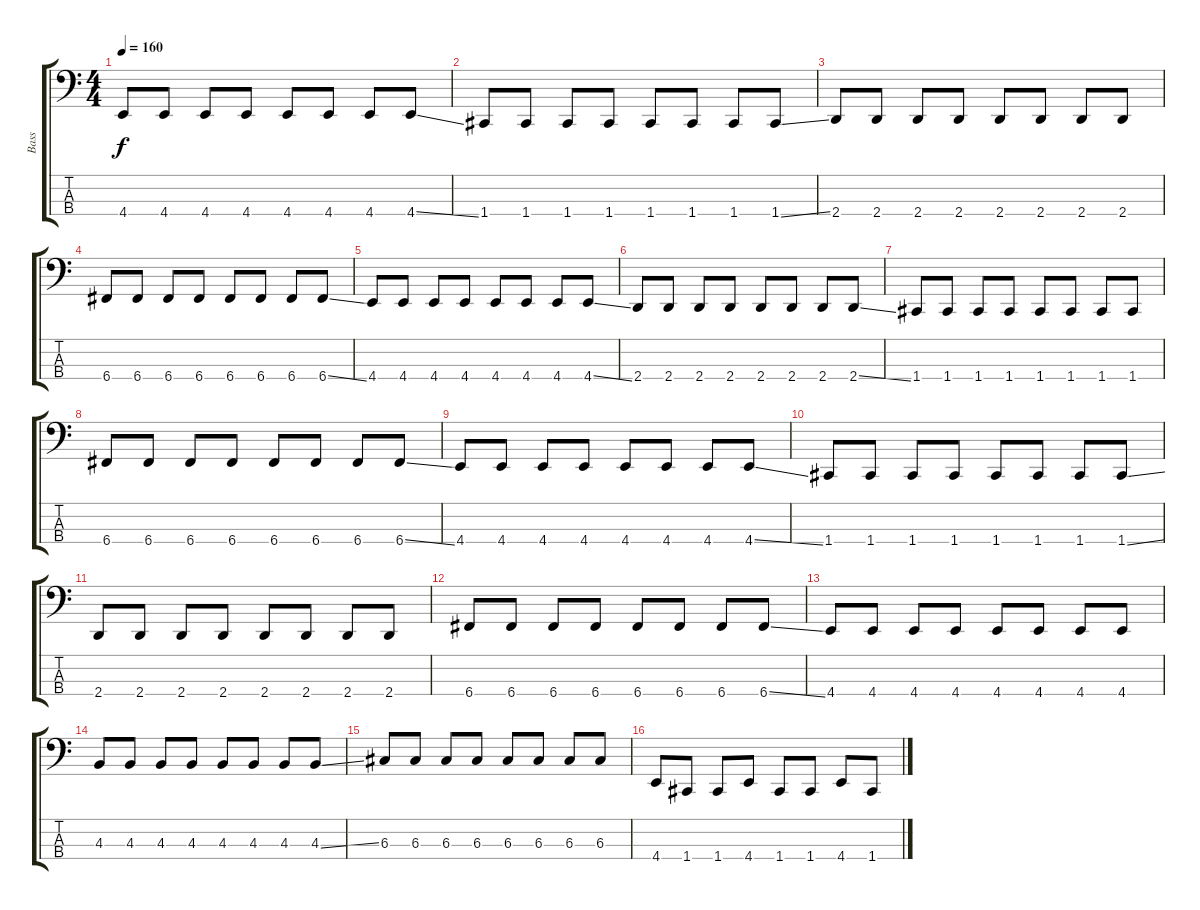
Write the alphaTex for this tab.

\track ("Bass" "Bass") {instrument electricbasspick}
\staff {score tabs}
\tuning (F2 C2 G1 C1) {hide}
\ts (4 4)
\tempo 160
\clef f4
\ks c
4.4.8{dy f} 4.4.8 4.4.8 4.4.8 4.4.8 4.4.8 4.4.8 4.4{ss}.8 |
1.4.8 1.4.8 1.4.8 1.4.8 1.4.8 1.4.8 1.4.8 1.4{ss}.8 |
2.4.8 2.4.8 2.4.8 2.4.8 2.4.8 2.4.8 2.4.8 2.4.8 |
6.4.8 6.4.8 6.4.8 6.4.8 6.4.8 6.4.8 6.4.8 6.4{ss}.8 |
4.4.8 4.4.8 4.4.8 4.4.8 4.4.8 4.4.8 4.4.8 4.4{ss}.8 |
2.4.8 2.4.8 2.4.8 2.4.8 2.4.8 2.4.8 2.4.8 2.4{ss}.8 |
1.4.8 1.4.8 1.4.8 1.4.8 1.4.8 1.4.8 1.4.8 1.4.8 |
6.4.8 6.4.8 6.4.8 6.4.8 6.4.8 6.4.8 6.4.8 6.4{ss}.8 |
4.4.8 4.4.8 4.4.8 4.4.8 4.4.8 4.4.8 4.4.8 4.4{ss}.8 |
1.4.8 1.4.8 1.4.8 1.4.8 1.4.8 1.4.8 1.4.8 1.4{ss}.8 |
2.4.8 2.4.8 2.4.8 2.4.8 2.4.8 2.4.8 2.4.8 2.4.8 |
6.4.8 6.4.8 6.4.8 6.4.8 6.4.8 6.4.8 6.4.8 6.4{ss}.8 |
4.4.8 4.4.8 4.4.8 4.4.8 4.4.8 4.4.8 4.4.8 4.4.8 |
4.3.8 4.3.8 4.3.8 4.3.8 4.3.8 4.3.8 4.3.8 4.3{ss}.8 |
6.3.8 6.3.8 6.3.8 6.3.8 6.3.8 6.3.8 6.3.8 6.3.8 |
4.4.8 1.4.8 1.4.8 4.4.8 1.4.8 1.4.8 4.4.8 1.4.8
